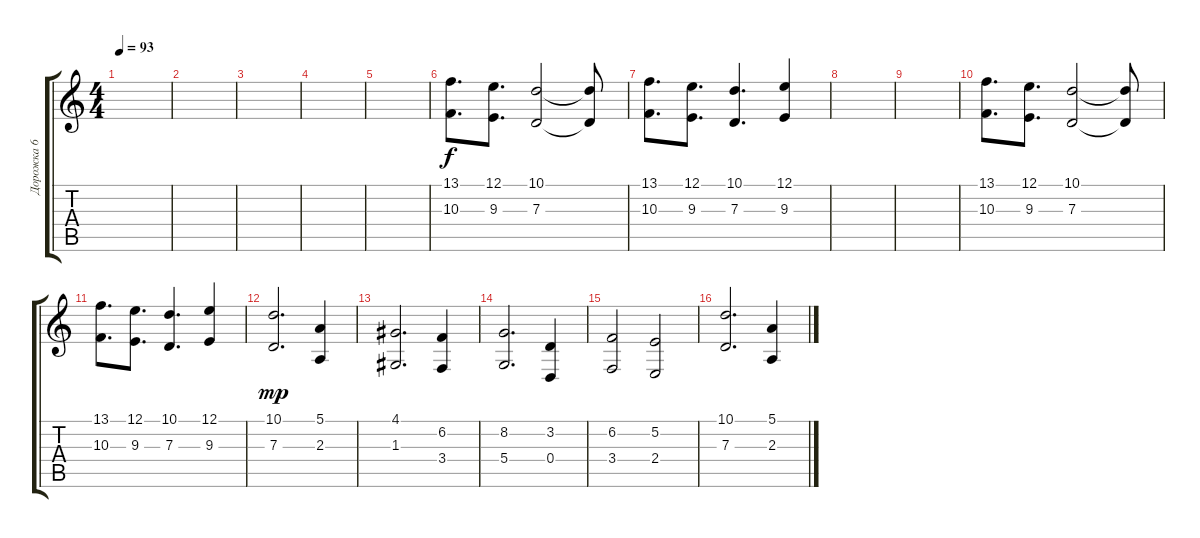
\track ("Дорожка 6" "Дорожка 6") {instrument choiraahs}
\staff {score tabs}
\tuning (E4 B3 G3 D3 A2 D2) {hide}
\ts (4 4)
\tempo 93
\clef g2
\ks c
|
|
|
|
|
(13.1 10.3).8{d} (12.1 9.3).8{d} (10.1 7.3).2 (10.1{t} 7.3{t}).8 |
(13.1 10.3).8{d} (12.1 9.3).8{d} (10.1 7.3).4{d} (12.1 9.3).4 |
|
|
(13.1 10.3).8{d} (12.1 9.3).8{d} (10.1 7.3).2 (10.1{t} 7.3{t}).8 |
(13.1 10.3).8{d} (12.1 9.3).8{d} (10.1 7.3).4{d} (12.1 9.3).4 |
(10.1 7.3).2{d dy mp} (5.1 2.3).4 |
(4.1 1.3).2{d} (6.2 3.4).4 |
(8.2 5.4).2{d} (3.2 0.4).4 |
(6.2 3.4).2 (5.2 2.4).2 |
(10.1 7.3).2{d} (5.1 2.3).4
